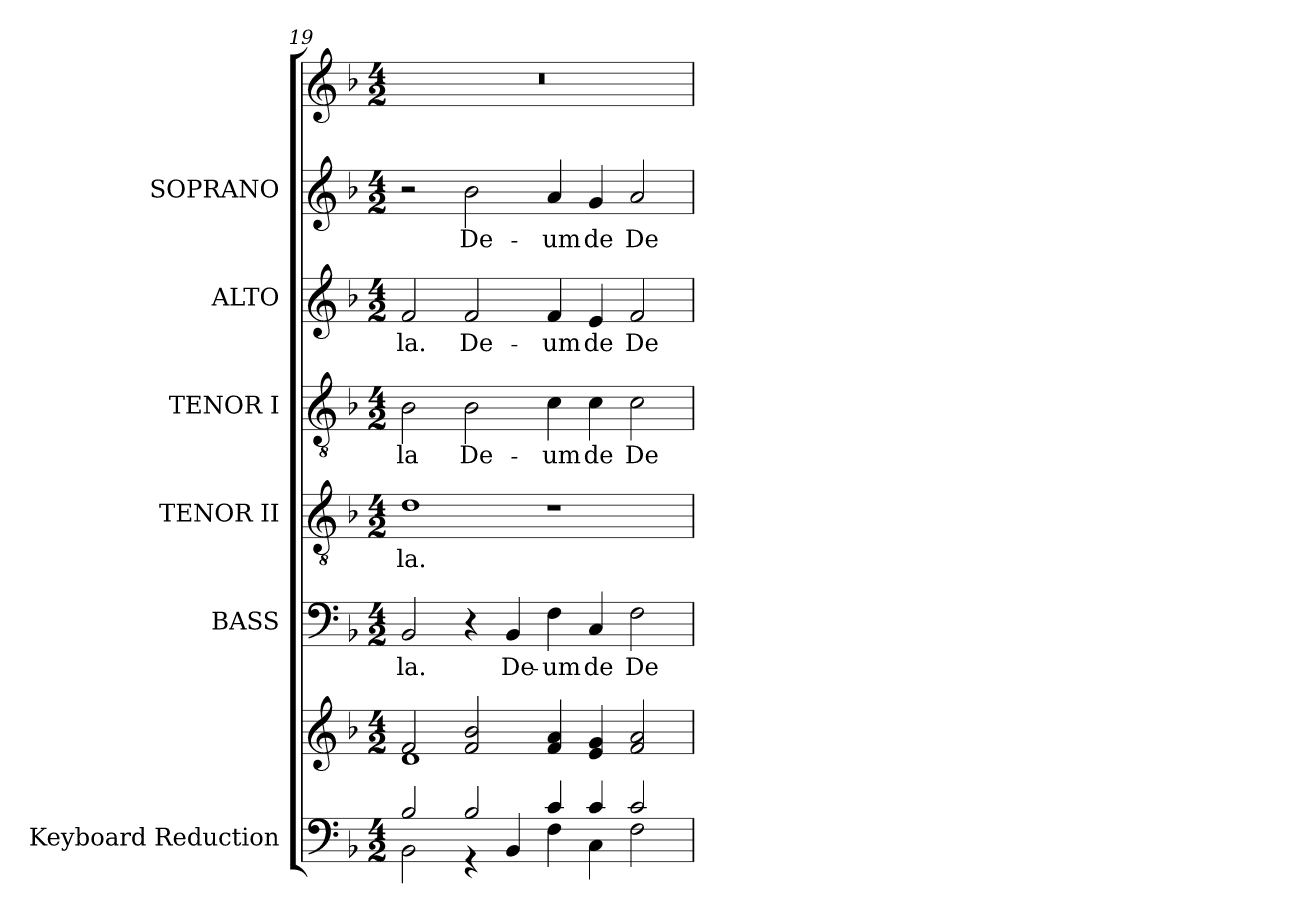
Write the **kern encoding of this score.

**kern	**kern	**kern	**text	**kern	**text	**kern	**text	**kern	**text	**kern	**text	**kern
*part7	*part7	*part6	*part6	*part5	*part5	*part4	*part4	*part3	*part3	*part2	*part2	*part1
*staff8	*staff7	*staff6	*staff6	*staff5	*staff5	*staff4	*staff4	*staff3	*staff3	*staff2	*staff2	*staff1
*I"Keyboard Reduction	*	*I"BASS	*	*I"TENOR II	*	*I"TENOR I	*	*I"ALTO	*	*I"SOPRANO	*	*
*I'Reduc.	*	*I'B.	*	*I'T. II	*	*I'T. I	*	*I'A.	*	*I'S.	*	*
*clefF4	*clefG2	*clefF4	*	*clefGv2	*	*clefGv2	*	*clefG2	*	*clefG2	*	*clefG2
*	*	*	*	*ITrd7c12	*	*ITrd7c12	*	*	*	*	*	*
*k[b-]	*k[b-]	*k[b-]	*	*k[b-]	*	*k[b-]	*	*k[b-]	*	*k[b-]	*	*k[b-]
*F:	*F:	*F:	*	*F:	*	*F:	*	*F:	*	*F:	*	*F:
*M4/2	*M4/2	*M4/2	*	*M4/2	*	*M4/2	*	*M4/2	*	*M4/2	*	*M4/2
=19	=19	=19	=19	=19	=19	=19	=19	=19	=19	=19	=19	=19
*^	*^	*	*	*	*	*	*	*	*	*	*	*
!	!	!	!	!	!LO:LY:b:color=#000000	!	!	!	!	!	!	!	!	!
!	!	!	!	!	!	!	!LO:LY:b:color=#000000	!	!	!	!	!	!	!
!	!	!	!	!	!	!	!	!	!LO:LY:b:color=#000000	!	!	!	!	!
!	!	!	!	!	!	!	!	!	!	!	!LO:LY:b:color=#000000	!	!	!LO:N:vis=1
2B-i/	2BB-i\	2fi/	1di	2BB-i/	-la.	1Di	-la.	2BB-i\	-la	2fi/	-la.	2r	.	0r
!	!	!	!	!	!	!	!	!	!LO:LY:b:color=#000000	!	!	!	!	!
!	!	!	!	!	!	!	!	!	!	!	!LO:LY:b:color=#000000	!	!	!
!	!	!	!	!	!	!	!	!	!	!	!	!	!LO:LY:b:color=#000000	!
2B-i/	4r	2fi/ 2b-i	.	4r	.	.	.	2BB-i\	De-	2fi/	De-	2b-i\	De-	.
!	!	!	!	!	!LO:LY:b:color=#000000	!	!	!	!	!	!	!	!	!
.	4BB-i/	.	.	4BB-i/	De-	.	.	.	.	.	.	.	.	.
!	!	!	!	!	!LO:LY:b:color=#000000	!	!	!	!	!	!	!	!	!
!	!	!	!	!	!	!	!	!	!LO:LY:b:color=#000000	!	!	!	!	!
!	!	!	!	!	!	!	!	!	!	!	!LO:LY:b:color=#000000	!	!	!
!	!	!	!	!	!	!	!	!	!	!	!	!	!LO:LY:b:color=#000000	!
4ci/	4Fi\	4fi/ 4ai	1ryy	4Fi\	-um	1r	.	4Ci\	-um	4fi/	-um	4ai/	-um	.
!	!	!	!	!	!LO:LY:b:color=#000000	!	!	!	!	!	!	!	!	!
!	!	!	!	!	!	!	!	!	!LO:LY:b:color=#000000	!	!	!	!	!
!	!	!	!	!	!	!	!	!	!	!	!LO:LY:b:color=#000000	!	!	!
!	!	!	!	!	!	!	!	!	!	!	!	!	!LO:LY:b:color=#000000	!
4ci/	4Ci\	4ei/ 4gi	.	4Ci/	de	.	.	4Ci\	de	4ei/	de	4gi/	de	.
!	!	!	!	!	!LO:LY:b:color=#000000	!	!	!	!	!	!	!	!	!
!	!	!	!	!	!	!	!	!	!LO:LY:b:color=#000000	!	!	!	!	!
!	!	!	!	!	!	!	!	!	!	!	!LO:LY:b:color=#000000	!	!	!
!	!	!	!	!	!	!	!	!	!	!	!	!	!LO:LY:b:color=#000000	!
2ci/	2Fi\	2fi/ 2ai	.	2Fi\	De-	.	.	2Ci\	De-	2fi/	De-	2ai/	De-	.
*v	*v	*	*	*	*	*	*	*	*	*	*	*	*	*
*	*v	*v	*	*	*	*	*	*	*	*	*	*	*
=	=	=	=	=	=	=	=	=	=	=	=	=
*-	*-	*-	*-	*-	*-	*-	*-	*-	*-	*-	*-	*-
